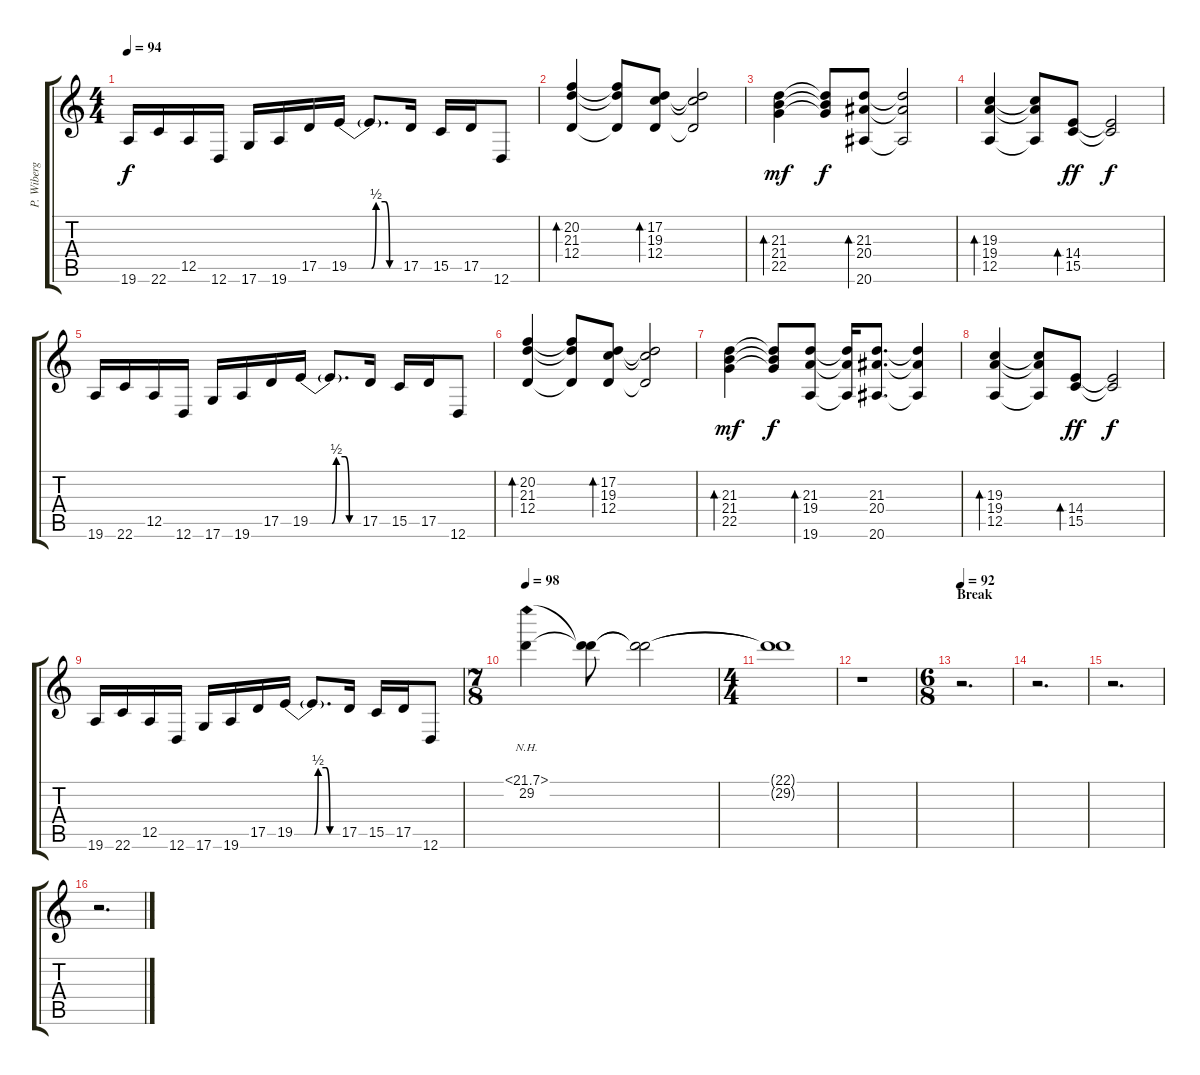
\track ("P. Wiberg (Keyboards I)" "P. Wiberg ") {instrument synthstrings1}
\staff {score tabs}
\tuning (E4 A3 F3 D3 A2 D2) {hide}
\ts (4 4)
\tempo 94
\clef g2
\ks c
19.6.16{dy f} 22.6.16 12.5.16 12.6.16 17.6.16 19.6.16 17.5.16 19.5{be (custom 0 0 25 0 30 2 40 2 45 0 60 0)}.16 19.5{t}.8{d} 17.5.16 15.5.16 17.5.16 12.6.8 |
(20.2 21.3 12.4).4{bd 30} (20.2{t} 21.3{t} 12.4{t}).8 (17.2 19.3 12.4).8{bd 30} (17.2{t} 19.3{t} 12.4{t}).2 |
(21.3 21.4 22.5).4{bd 30 dy mf} (21.3{t} 21.4{t} 22.5{t}).8{dy f} (21.3 20.4 20.6).8{bd 30} (21.3{t} 20.4{t} 20.6{t}).2 |
(19.3 19.4 12.5).4{bd 30} (19.3{t} 19.4{t} 12.5{t}).8 (14.4 15.5).8{bd 30 dy ff} (14.4{t} 15.5{t}).2{dy f} |
19.6.16 22.6.16 12.5.16 12.6.16 17.6.16 19.6.16 17.5.16 19.5{be (custom 0 0 25 0 30 2 40 2 45 0 60 0)}.16 19.5{t}.8{d} 17.5.16 15.5.16 17.5.16 12.6.8 |
(20.2 21.3 12.4).4{bd 30} (20.2{t} 21.3{t} 12.4{t}).8 (17.2 19.3 12.4).8{bd 30} (17.2{t} 19.3{t} 12.4{t}).2 |
(21.3 21.4 22.5).4{bd 30 dy mf} (21.3{t} 21.4{t} 22.5{t}).8{dy f} (21.3 19.4 19.6).8{bd 30} (21.3{t} 19.4{t} 19.6{t}).16 (21.3 20.4 20.6).8{d} (21.3{t} 20.4{t} 20.6{t}).4 |
(19.3 19.4 12.5).4{bd 30} (19.3{t} 19.4{t} 12.5{t}).8 (14.4 15.5).8{bd 30 dy ff} (14.4{t} 15.5{t}).2{dy f} |
19.6.16 22.6.16 12.5.16 12.6.16 17.6.16 19.6.16 17.5.16 19.5{be (custom 0 0 25 0 30 2 40 2 45 0 60 0)}.16 19.5{t}.8{d} 17.5.16 15.5.16 17.5.16 12.6.8 |
\ts (7 8)
\tempo 98
(22.1{nh} 29.2).4 (22.1{t} 29.2{t}).8 (22.1{t} 29.2{t}).2 |
\ts (4 4)
(22.1{t} 29.2{t}).1 |
r.1 |
\ts (6 8)
\section ("" "Break")
\tempo 92
r.2{d} |
r.2{d} |
r.2{d} |
r.2{d}
